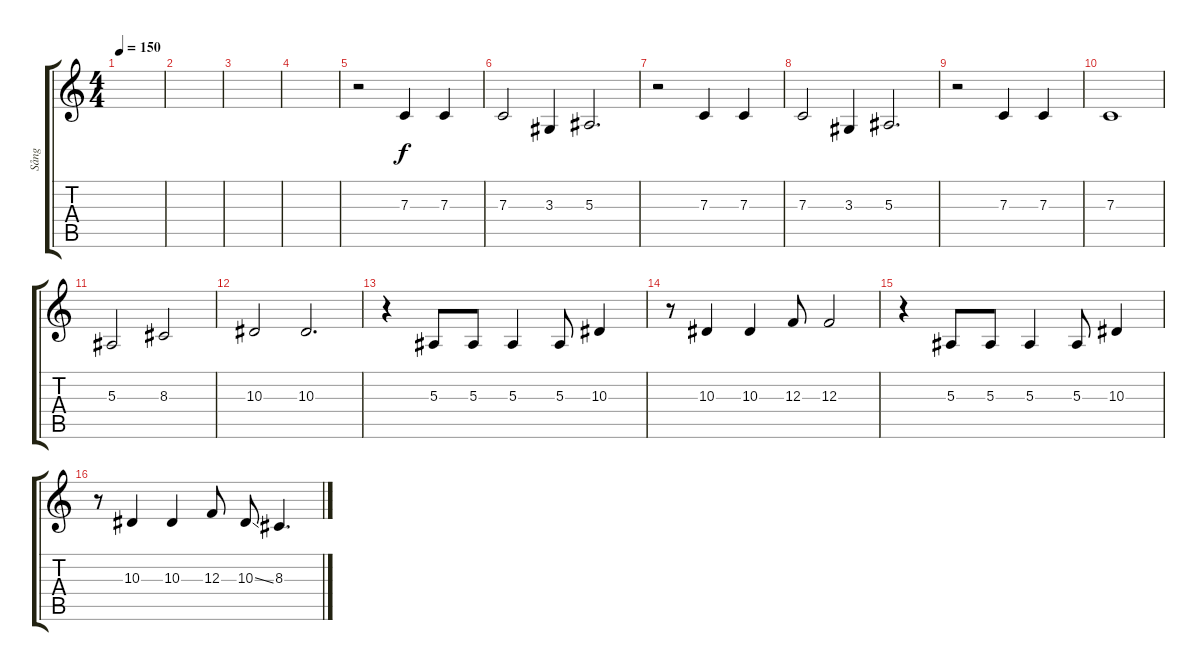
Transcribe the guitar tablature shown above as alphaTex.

\track ("Sång" "Sång") {instrument harmonica}
\staff {score tabs}
\tuning (D4 A3 F3 C3 G2 C2) {hide}
\ts (4 4)
\tempo 150
\clef g2
\ks c
|
|
|
|
r.2 7.3.4 7.3.4 |
7.3.2 3.3.4 5.3.2{d} |
r.2 7.3.4 7.3.4 |
7.3.2 3.3.4 5.3.2{d} |
r.2 7.3.4 7.3.4 |
7.3.1 |
5.3.2 8.3.2 |
10.3.2 10.3.2{d} |
r.4 5.3.8 5.3.8 5.3.4 5.3.8 10.3.4 |
r.8 10.3.4 10.3.4 12.3.8 12.3.2 |
r.4 5.3.8 5.3.8 5.3.4 5.3.8 10.3.4 |
r.8 10.3.4 10.3.4 12.3.8 10.3{ss}.8 8.3.4{d}
